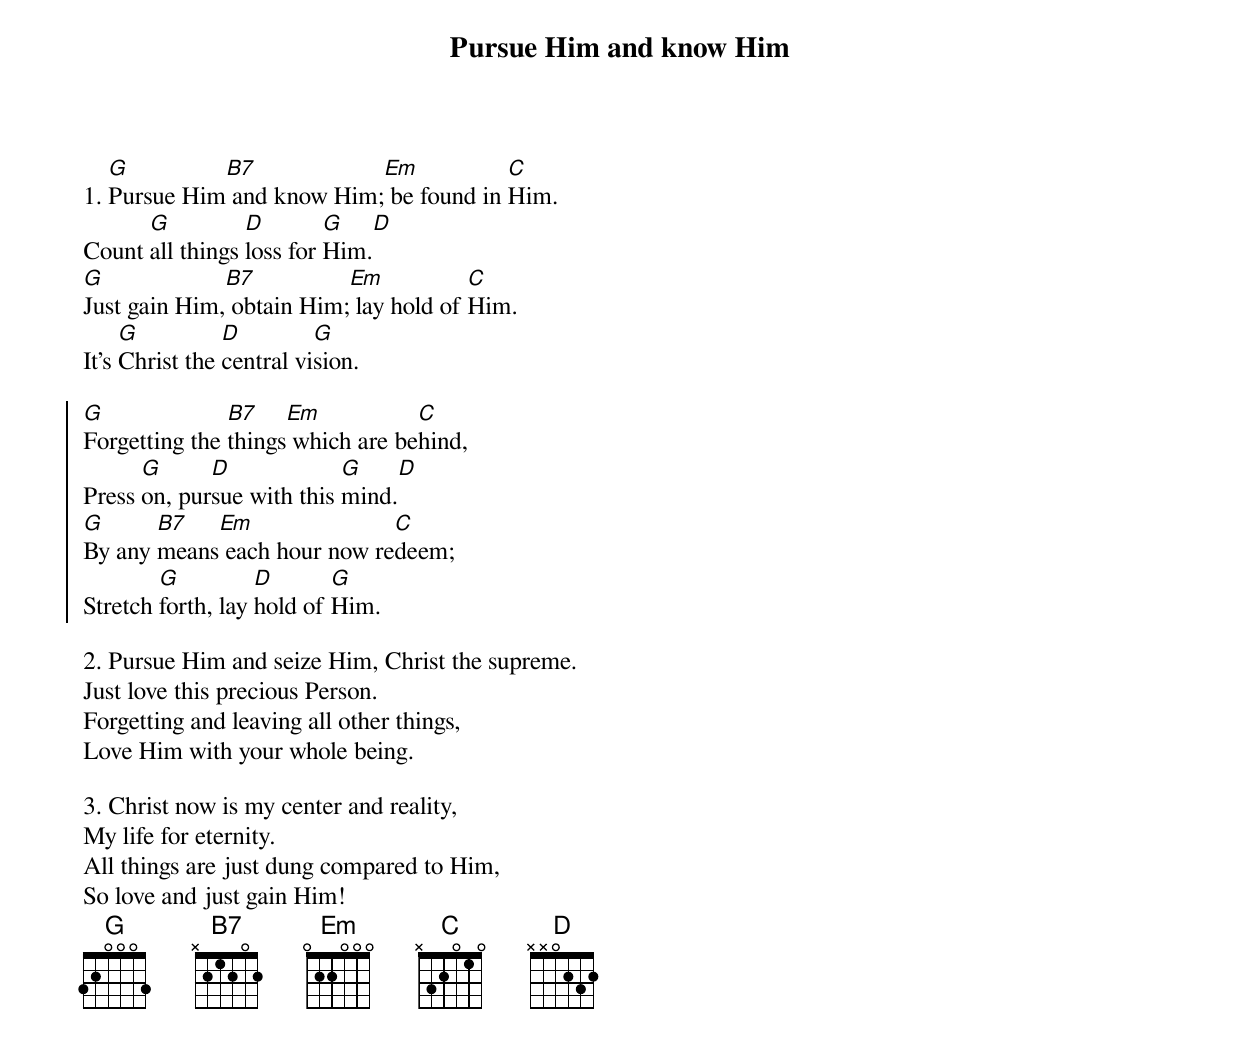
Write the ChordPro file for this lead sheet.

{t:Pursue Him and know Him}

1. [G]Pursue Him[B7] and know Him;[Em] be found in [C]Him.
Count [G]all things [D]loss for [G]Him.[D]
[G]Just gain Him,[B7] obtain Him;[Em] lay hold of [C]Him.
It's [G]Christ the [D]central vi[G]sion.

{soc}
[G]Forgetting the [B7]things[Em] which are be[C]hind,
Press [G]on, pur[D]sue with this [G]mind.[D]
[G]By any [B7]means[Em] each hour now re[C]deem;
Stretch [G]forth, lay [D]hold of [G]Him.
{eoc}

2. Pursue Him and seize Him, Christ the supreme.
Just love this precious Person.
Forgetting and leaving all other things,
Love Him with your whole being.

3. Christ now is my center and reality,
My life for eternity.
All things are just dung compared to Him,
So love and just gain Him!
